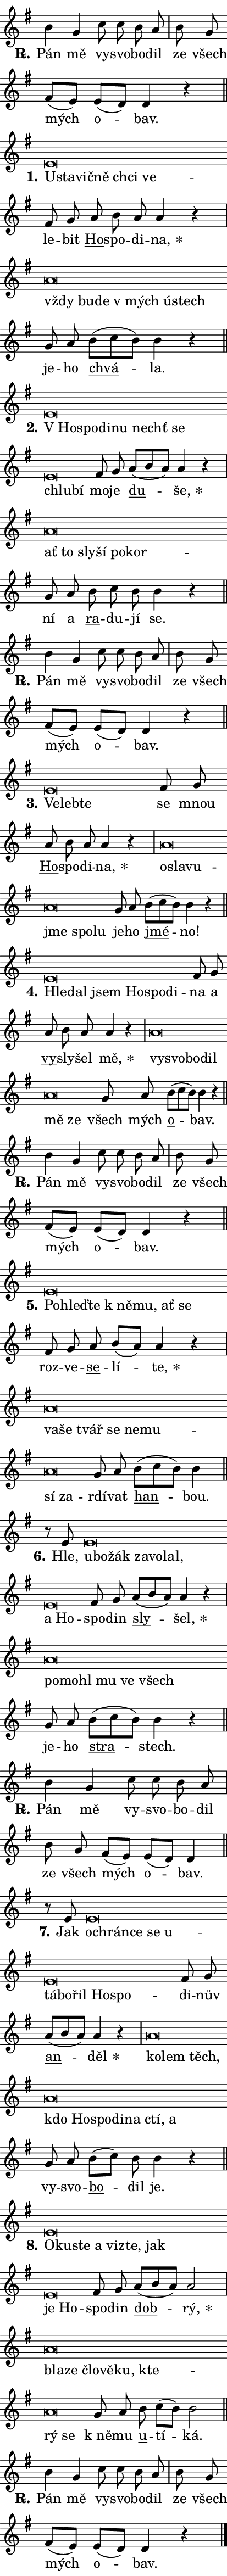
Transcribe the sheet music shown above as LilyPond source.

\version "2.22.1"
\header { tagline = "" }
\paper {
  indent = 0\cm
  top-margin = 0\cm
  right-margin = 0\cm
  bottom-margin = 0\cm
  left-margin = 0\cm
  paper-width = 7\cm
  page-breaking = #ly:one-page-breaking
  system-system-spacing.basic-distance = #11
  score-system-spacing.basic-distance = #11
  ragged-last = ##f
}


%% Author: Thomas Morley
%% https://lists.gnu.org/archive/html/lilypond-user/2020-05/msg00002.html
#(define (line-position grob)
"Returns position of @var[grob} in current system:
   @code{'start}, if at first time-step
   @code{'end}, if at last time-step
   @code{'middle} otherwise
"
  (let* ((col (ly:item-get-column grob))
         (ln (ly:grob-object col 'left-neighbor))
         (rn (ly:grob-object col 'right-neighbor))
         (col-to-check-left (if (ly:grob? ln) ln col))
         (col-to-check-right (if (ly:grob? rn) rn col))
         (break-dir-left
           (and
             (ly:grob-property col-to-check-left 'non-musical #f)
             (ly:item-break-dir col-to-check-left)))
         (break-dir-right
           (and
             (ly:grob-property col-to-check-right 'non-musical #f)
             (ly:item-break-dir col-to-check-right))))
        (cond ((eqv? 1 break-dir-left) 'start)
              ((eqv? -1 break-dir-right) 'end)
              (else 'middle))))

#(define (tranparent-at-line-position vctor)
  (lambda (grob)
  "Relying on @code{line-position} select the relevant enry from @var{vctor}.
Used to determine transparency,"
    (case (line-position grob)
      ((end) (not (vector-ref vctor 0)))
      ((middle) (not (vector-ref vctor 1)))
      ((start) (not (vector-ref vctor 2))))))

noteHeadBreakVisibility =
#(define-music-function (break-visibility)(vector?)
"Makes @code{NoteHead}s transparent relying on @var{break-visibility}"
#{
  \override NoteHead.transparent =
    #(tranparent-at-line-position break-visibility)
#})

#(define delete-ledgers-for-transparent-note-heads
  (lambda (grob)
    "Reads whether a @code{NoteHead} is transparent.
If so this @code{NoteHead} is removed from @code{'note-heads} from
@var{grob}, which is supposed to be @code{LedgerLineSpanner}.
As a result ledgers are not printed for this @code{NoteHead}"
    (let* ((nhds-array (ly:grob-object grob 'note-heads))
           (nhds-list
             (if (ly:grob-array? nhds-array)
                 (ly:grob-array->list nhds-array)
                 '()))
           ;; Relies on the transparent-property being done before
           ;; Staff.LedgerLineSpanner.after-line-breaking is executed.
           ;; This is fragile ...
           (to-keep
             (remove
               (lambda (nhd)
                 (ly:grob-property nhd 'transparent #f))
               nhds-list)))
      ;; TODO find a better method to iterate over grob-arrays, similiar
      ;; to filter/remove etc for lists
      ;; For now rebuilt from scratch
      (set! (ly:grob-object grob 'note-heads)  '())
      (for-each
        (lambda (nhd)
          (ly:pointer-group-interface::add-grob grob 'note-heads nhd))
        to-keep))))

hideNotes = {
  \noteHeadBreakVisibility #begin-of-line-visible
}
unHideNotes = {
  \noteHeadBreakVisibility #all-visible
}

% work-around for resetting accidentals
% https://lilypond.org/doc/v2.23/Documentation/notation/displaying-rhythms#unmetered-music
cadenzaMeasure = {
  \cadenzaOff
  \partial 1024 s1024
  \cadenzaOn
}

#(define-markup-command (accent layout props text) (markup?)
  "Underline accented syllable"
  (interpret-markup layout props
    #{\markup \override #'(offset . 4.3) \underline { #text }#}))

responsum = \markup \concat {
  "R" \hspace #-1.05 \path #0.1 #'((moveto 0 0.07) (lineto 0.9 0.8)) \hspace #0.05 "."
}

\layout {
    \context {
        \Staff
        \remove "Time_signature_engraver"
        \override LedgerLineSpanner.after-line-breaking = #delete-ledgers-for-transparent-note-heads
    }
    \context {
        \Voice {
            \override NoteHead.output-attributes = #'((class . "notehead"))
            \override Hairpin.height = #0.55
        }
    }
    \context {
        \Lyrics {
            \override StanzaNumber.output-attributes = #'((class . "stanzanumber"))
            \override LyricSpace.minimum-distance = #0.9
            \override LyricText.font-name = #"TeX Gyre Schola"
            \override LyricText.font-size = 1
            \override StanzaNumber.font-name = #"TeX Gyre Schola Bold"
            \override StanzaNumber.font-size = 1
        }
    }
}

% magnetic-lyrics.ily
%
%   written by
%     Jean Abou Samra <jean@abou-samra.fr>
%     Werner Lemberg <wl@gnu.org>
%
%   adapted by
%     Jiri Hon <jiri.hon@gmail.com>
%
% Version 2022-Apr-15

% https://www.mail-archive.com/lilypond-user@gnu.org/msg149350.html

#(define (Left_hyphen_pointer_engraver context)
   "Collect syllable-hyphen-syllable occurrences in lyrics and store
them in properties.  This engraver only looks to the left.  For
example, if the lyrics input is @code{foo -- bar}, it does the
following.

@itemize @bullet
@item
Set the @code{text} property of the @code{LyricHyphen} grob between
@q{foo} and @q{bar} to @code{foo}.

@item
Set the @code{left-hyphen} property of the @code{LyricText} grob with
text @q{foo} to the @code{LyricHyphen} grob between @q{foo} and
@q{bar}.
@end itemize

Use this auxiliary engraver in combination with the
@code{lyric-@/text::@/apply-@/magnetic-@/offset!} hook."
   (let ((hyphen #f)
         (text #f))
     (make-engraver
      (acknowledgers
       ((lyric-syllable-interface engraver grob source-engraver)
        (set! text grob)))
      (end-acknowledgers
       ((lyric-hyphen-interface engraver grob source-engraver)
        ;(when (not (grob::has-interface grob 'lyric-space-interface))
          (set! hyphen grob)));)
      ((stop-translation-timestep engraver)
       (when (and text hyphen)
         (ly:grob-set-object! text 'left-hyphen hyphen))
       (set! text #f)
       (set! hyphen #f)))))

#(define (lyric-text::apply-magnetic-offset! grob)
   "If the space between two syllables is less than the value in
property @code{LyricText@/.details@/.squash-threshold}, move the right
syllable to the left so that it gets concatenated with the left
syllable.

Use this function as a hook for
@code{LyricText@/.after-@/line-@/breaking} if the
@code{Left_@/hyphen_@/pointer_@/engraver} is active."
   (let ((hyphen (ly:grob-object grob 'left-hyphen #f)))
     (when hyphen
       (let ((left-text (ly:spanner-bound hyphen LEFT)))
         (when (grob::has-interface left-text 'lyric-syllable-interface)
           (let* ((common (ly:grob-common-refpoint grob left-text X))
                  (this-x-ext (ly:grob-extent grob common X))
                  (left-x-ext
                   (begin
                     ;; Trigger magnetism for left-text.
                     (ly:grob-property left-text 'after-line-breaking)
                     (ly:grob-extent left-text common X)))
                  ;; `delta` is the gap width between two syllables.
                  (delta (- (interval-start this-x-ext)
                            (interval-end left-x-ext)))
                  (details (ly:grob-property grob 'details))
                  (threshold (assoc-get 'squash-threshold details 0.2)))
             (when (< delta threshold)
               (let* (;; We have to manipulate the input text so that
                      ;; ligatures crossing syllable boundaries are not
                      ;; disabled.  For languages based on the Latin
                      ;; script this is essentially a beautification.
                      ;; However, for non-Western scripts it can be a
                      ;; necessity.
                      (lt (ly:grob-property left-text 'text))
                      (rt (ly:grob-property grob 'text))
                      (is-space (grob::has-interface hyphen 'lyric-space-interface))
                      (space (if is-space " " ""))
                      (space-markup (grob-interpret-markup grob " "))
                      (space-size (interval-length (ly:stencil-extent space-markup X)))
                      (extra-delta (if is-space space-size 0))
                      ;; Append new syllable.
                      (ltrt-space (if (and (string? lt) (string? rt))
                                (string-append lt space rt)
                                (make-concat-markup (list lt space rt))))
                      ;; Right-align `ltrt` to the right side.
                      (ltrt-space-markup (grob-interpret-markup
                               grob
                               (make-translate-markup
                                (cons (interval-length this-x-ext) 0)
                                (make-right-align-markup ltrt-space)))))
                 (begin
                   ;; Don't print `left-text`.
                   (ly:grob-set-property! left-text 'stencil #f)
                   ;; Set text and stencil (which holds all collected
                   ;; syllables so far) and shift it to the left.
                   (ly:grob-set-property! grob 'text ltrt-space)
                   (ly:grob-set-property! grob 'stencil ltrt-space-markup)
                   (ly:grob-translate-axis! grob (- (- delta extra-delta)) X))))))))))


#(define (lyric-hyphen::displace-bounds-first grob)
   ;; Make very sure this callback isn't triggered too early.
   (let ((left (ly:spanner-bound grob LEFT))
         (right (ly:spanner-bound grob RIGHT)))
     (ly:grob-property left 'after-line-breaking)
     (ly:grob-property right 'after-line-breaking)
     (ly:lyric-hyphen::print grob)))

squashThreshold = #0.4

\layout {
  \context {
    \Lyrics
    \consists #Left_hyphen_pointer_engraver
    \override LyricText.after-line-breaking =
      #lyric-text::apply-magnetic-offset!
    \override LyricHyphen.stencil = #lyric-hyphen::displace-bounds-first
    \override LyricText.details.squash-threshold = \squashThreshold
    \override LyricHyphen.minimum-distance = 0
    \override LyricHyphen.minimum-length = \squashThreshold
  }
}

squash = \override LyricText.details.squash-threshold = 9999
unSquash = \override LyricText.details.squash-threshold = \squashThreshold

left = \override LyricText.self-alignment-X = #LEFT
unLeft = \revert LyricText.self-alignment-X

starOffset = #(lambda (grob) 
                (let ((x_offset (ly:self-alignment-interface::aligned-on-x-parent grob)))
                  (if (= x_offset 0) 0 (+ x_offset 1.2))))

star = #(define-music-function (syllable)(string?)
"Append star separator at the end of a syllable"
#{
  \once \override LyricText.X-offset = #starOffset
  \lyricmode { \markup {
    #syllable
    \override #'((font-name . "TeX Gyre Schola Bold")) \hspace #0.2 \lower #0.65 \larger "*"
  } }
#})

starAccent = #(define-music-function (syllable)(string?)
"Append star separator at the end of a syllable and make accent"
#{
  \once \override LyricText.X-offset = #starOffset
  \lyricmode { \markup {
    \accent #syllable
    \override #'((font-name . "TeX Gyre Schola Bold")) \hspace #0.2 \lower #0.65 \larger "*"
  } }
#})

breath = #(define-music-function (syllable)(string?)
"Append breathing indicator at the end of a syllable"
#{
  \lyricmode { \markup { #syllable "+" } }
#})

optionalBreath = #(define-music-function (syllable)(string?)
"Append optional breathing indicator at the end of a syllable"
#{
  \lyricmode { \markup { #syllable "(+)" } }
#})


\score {
    <<
        \new Voice = "melody" { \cadenzaOn \key g \major \relative { b'4 g c8 c b a \cadenzaMeasure \bar "|" b g \bar "" fis[( e)] \bar "" e[( d)] d4 r \cadenzaMeasure \bar "||" \break }
\relative { e'\breve*1/16 \hideNotes \breve*1/16 \bar "" \breve*1/16 \bar "" \breve*1/16 \bar "" \breve*1/16 \breve*1/16 \bar "" \unHideNotes fis8 g \bar "" a b a a4 r \cadenzaMeasure \bar "|" a\breve*1/16 \hideNotes \breve*1/16 \bar "" \breve*1/16 \bar "" \breve*1/16 \bar "" \breve*1/16 \breve*1/16 \bar "" \unHideNotes g8 a \bar "" b[( c b)] b4 r \cadenzaMeasure \bar "||" \break }
\relative { e'\breve*1/16 \hideNotes \breve*1/16 \bar "" \breve*1/16 \bar "" \breve*1/16 \bar "" \breve*1/16 \bar "" \breve*1/16 \bar "" \breve*1/16 \breve*1/16 \bar "" \unHideNotes fis8 g \bar "" a[( b a)] a4 r \cadenzaMeasure \bar "|" a\breve*1/16 \hideNotes \breve*1/16 \bar "" \breve*1/16 \bar "" \breve*1/16 \bar "" \breve*1/16 \breve*1/16 \bar "" \unHideNotes g8 a \bar "" b c b b4 r \cadenzaMeasure \bar "||" \break }
\relative { b'4 g c8 c b a \cadenzaMeasure \bar "|" b g \bar "" fis[( e)] \bar "" e[( d)] d4 r \cadenzaMeasure \bar "||" \break }
\relative { e'\breve*1/16 \hideNotes \breve*1/16 \breve*1/16 \bar "" \unHideNotes fis8 g \bar "" a b a a4 r \cadenzaMeasure \bar "|" a\breve*1/16 \hideNotes \breve*1/16 \bar "" \breve*1/16 \bar "" \breve*1/16 \bar "" \breve*1/16 \breve*1/16 \bar "" \unHideNotes g8 a \bar "" b[( c b)] b4 r \cadenzaMeasure \bar "||" \break }
\relative { e'\breve*1/16 \hideNotes \breve*1/16 \bar "" \breve*1/16 \bar "" \breve*1/16 \bar "" \breve*1/16 \breve*1/16 \bar "" \unHideNotes fis8 g \bar "" a b a a4 r \cadenzaMeasure \bar "|" a\breve*1/16 \hideNotes \breve*1/16 \bar "" \breve*1/16 \bar "" \breve*1/16 \bar "" \breve*1/16 \breve*1/16 \bar "" \unHideNotes g8 a \bar "" b[( c b)] b4 r \cadenzaMeasure \bar "||" \break }
\relative { b'4 g c8 c b a \cadenzaMeasure \bar "|" b g \bar "" fis[( e)] \bar "" e[( d)] d4 r \cadenzaMeasure \bar "||" \break }
\relative { e'\breve*1/16 \hideNotes \breve*1/16 \bar "" \breve*1/16 \bar "" \breve*1/16 \bar "" \breve*1/16 \bar "" \breve*1/16 \breve*1/16 \bar "" \unHideNotes fis8 g \bar "" a b[( a)] a4 r \cadenzaMeasure \bar "|" a\breve*1/16 \hideNotes \breve*1/16 \bar "" \breve*1/16 \bar "" \breve*1/16 \bar "" \breve*1/16 \bar "" \breve*1/16 \bar "" \breve*1/16 \breve*1/16 \bar "" \unHideNotes g8 a \bar "" b[( c b)] b4 \cadenzaMeasure \bar "||" \break }
\relative { r8 e'8 e\breve*1/16 \hideNotes \breve*1/16 \bar "" \breve*1/16 \bar "" \breve*1/16 \bar "" \breve*1/16 \bar "" \breve*1/16 \bar "" \breve*1/16 \breve*1/16 \bar "" \unHideNotes fis8 g \bar "" a[( b a)] a4 r \cadenzaMeasure \bar "|" a\breve*1/16 \hideNotes \breve*1/16 \bar "" \breve*1/16 \bar "" \breve*1/16 \bar "" \breve*1/16 \breve*1/16 \bar "" \unHideNotes g8 a \bar "" b[( c b)] b4 r \cadenzaMeasure \bar "||" \break }
\relative { b'4 g c8 c b a \cadenzaMeasure \bar "|" b g \bar "" fis[( e)] \bar "" e[( d)] d4 \cadenzaMeasure \bar "||" \break }
\relative { r8 e'8 e\breve*1/16 \hideNotes \breve*1/16 \bar "" \breve*1/16 \bar "" \breve*1/16 \bar "" \breve*1/16 \bar "" \breve*1/16 \bar "" \breve*1/16 \bar "" \breve*1/16 \bar "" \breve*1/16 \breve*1/16 \bar "" \unHideNotes fis8 g \bar "" a[( b a)] a4 r \cadenzaMeasure \bar "|" a\breve*1/16 \hideNotes \breve*1/16 \bar "" \breve*1/16 \bar "" \breve*1/16 \bar "" \breve*1/16 \bar "" \breve*1/16 \bar "" \breve*1/16 \bar "" \breve*1/16 \bar "" \breve*1/16 \breve*1/16 \bar "" \unHideNotes g8 a \bar "" b[( c)] b b4 r \cadenzaMeasure \bar "||" \break }
\relative { e'\breve*1/16 \hideNotes \breve*1/16 \bar "" \breve*1/16 \bar "" \breve*1/16 \bar "" \breve*1/16 \bar "" \breve*1/16 \bar "" \breve*1/16 \bar "" \breve*1/16 \breve*1/16 \bar "" \unHideNotes fis8 g \bar "" a[( b a)] a2 \cadenzaMeasure \bar "|" a\breve*1/16 \hideNotes \breve*1/16 \bar "" \breve*1/16 \bar "" \breve*1/16 \bar "" \breve*1/16 \bar "" \breve*1/16 \bar "" \breve*1/16 \breve*1/16 \bar "" \unHideNotes g8 a \bar "" b c[( b)] b2 \cadenzaMeasure \bar "||" \break }
\relative { b'4 g c8 c b a \cadenzaMeasure \bar "|" b g \bar "" fis[( e)] \bar "" e[( d)] d4 r \cadenzaMeasure \bar "||" \break } \bar "|." }
        \new Lyrics \lyricsto "melody" { \lyricmode { \set stanza = \responsum
Pán mě vy -- svo -- bo -- dil ze všech mých o -- bav.
\set stanza = "1."
\left U -- \squash sta -- vič -- ně chci ve -- \unLeft \unSquash le -- bit \markup \accent Ho -- spo -- di -- \star na, \left vždy \squash bu -- de "v mých" ú -- stech \unLeft \unSquash je -- ho \markup \accent chvá -- la.
\set stanza = "2."
\left "V Ho" -- \squash spo -- di -- nu nechť se chlu -- bí \unLeft \unSquash mo -- je \markup \accent du -- \star še, \left ať \squash to sly -- ší po -- kor -- \unLeft \unSquash ní a \markup \accent ra -- du -- jí se.
\set stanza = \responsum
Pán mě vy -- svo -- bo -- dil ze všech mých o -- bav.
\set stanza = "3."
\left Ve -- \squash leb -- te \unLeft \unSquash se mnou \markup \accent Ho -- spo -- di -- \star na, \left o -- \squash sla -- vu -- jme spo -- lu \unLeft \unSquash je -- ho \markup \accent jmé -- no!
\set stanza = "4."
\left Hle -- \squash dal jsem Ho -- spo -- di -- \unLeft \unSquash na a \markup \accent vy -- sly -- šel \star mě, \left vy -- \squash svo -- bo -- dil mě ze \unLeft \unSquash všech mých \markup \accent o -- bav.
\set stanza = \responsum
Pán mě vy -- svo -- bo -- dil ze všech mých o -- bav.
\set stanza = "5."
\left Po -- \squash hleď -- te "k ně" -- mu, ať se \unLeft \unSquash roz -- ve -- \markup \accent se -- lí -- \star te, \left va -- \squash še tvář se ne -- mu -- sí za -- \unLeft \unSquash rdí -- vat \markup \accent han -- bou.
\set stanza = "6."
Hle, \left u -- \squash bo -- žák za -- vo -- lal, a Ho -- \unLeft \unSquash spo -- din \markup \accent sly -- \star šel, \left po -- \squash mo -- hl mu ve všech \unLeft \unSquash je -- ho \markup \accent stra -- stech.
\set stanza = \responsum
Pán mě vy -- svo -- bo -- dil ze všech mých o -- bav.
\set stanza = "7."
Jak \left o -- \squash chrán -- ce se u -- tá -- bo -- řil Ho -- spo -- \unLeft \unSquash di -- nův \markup \accent an -- \star děl \left ko -- \squash lem těch, kdo Ho -- spo -- di -- na ctí, a \unLeft \unSquash vy -- svo -- \markup \accent bo -- dil je.
\set stanza = "8."
\left O -- \squash ku -- ste a vi -- zte, jak je Ho -- \unLeft \unSquash spo -- din \markup \accent dob -- \star rý, \left bla -- \squash ze člo -- vě -- ku, kte -- rý se \unLeft \unSquash "k ně" -- mu \markup \accent u -- tí -- ká.
\set stanza = \responsum
Pán mě vy -- svo -- bo -- dil ze všech mých o -- bav. } }
    >>
    \layout {}
}
